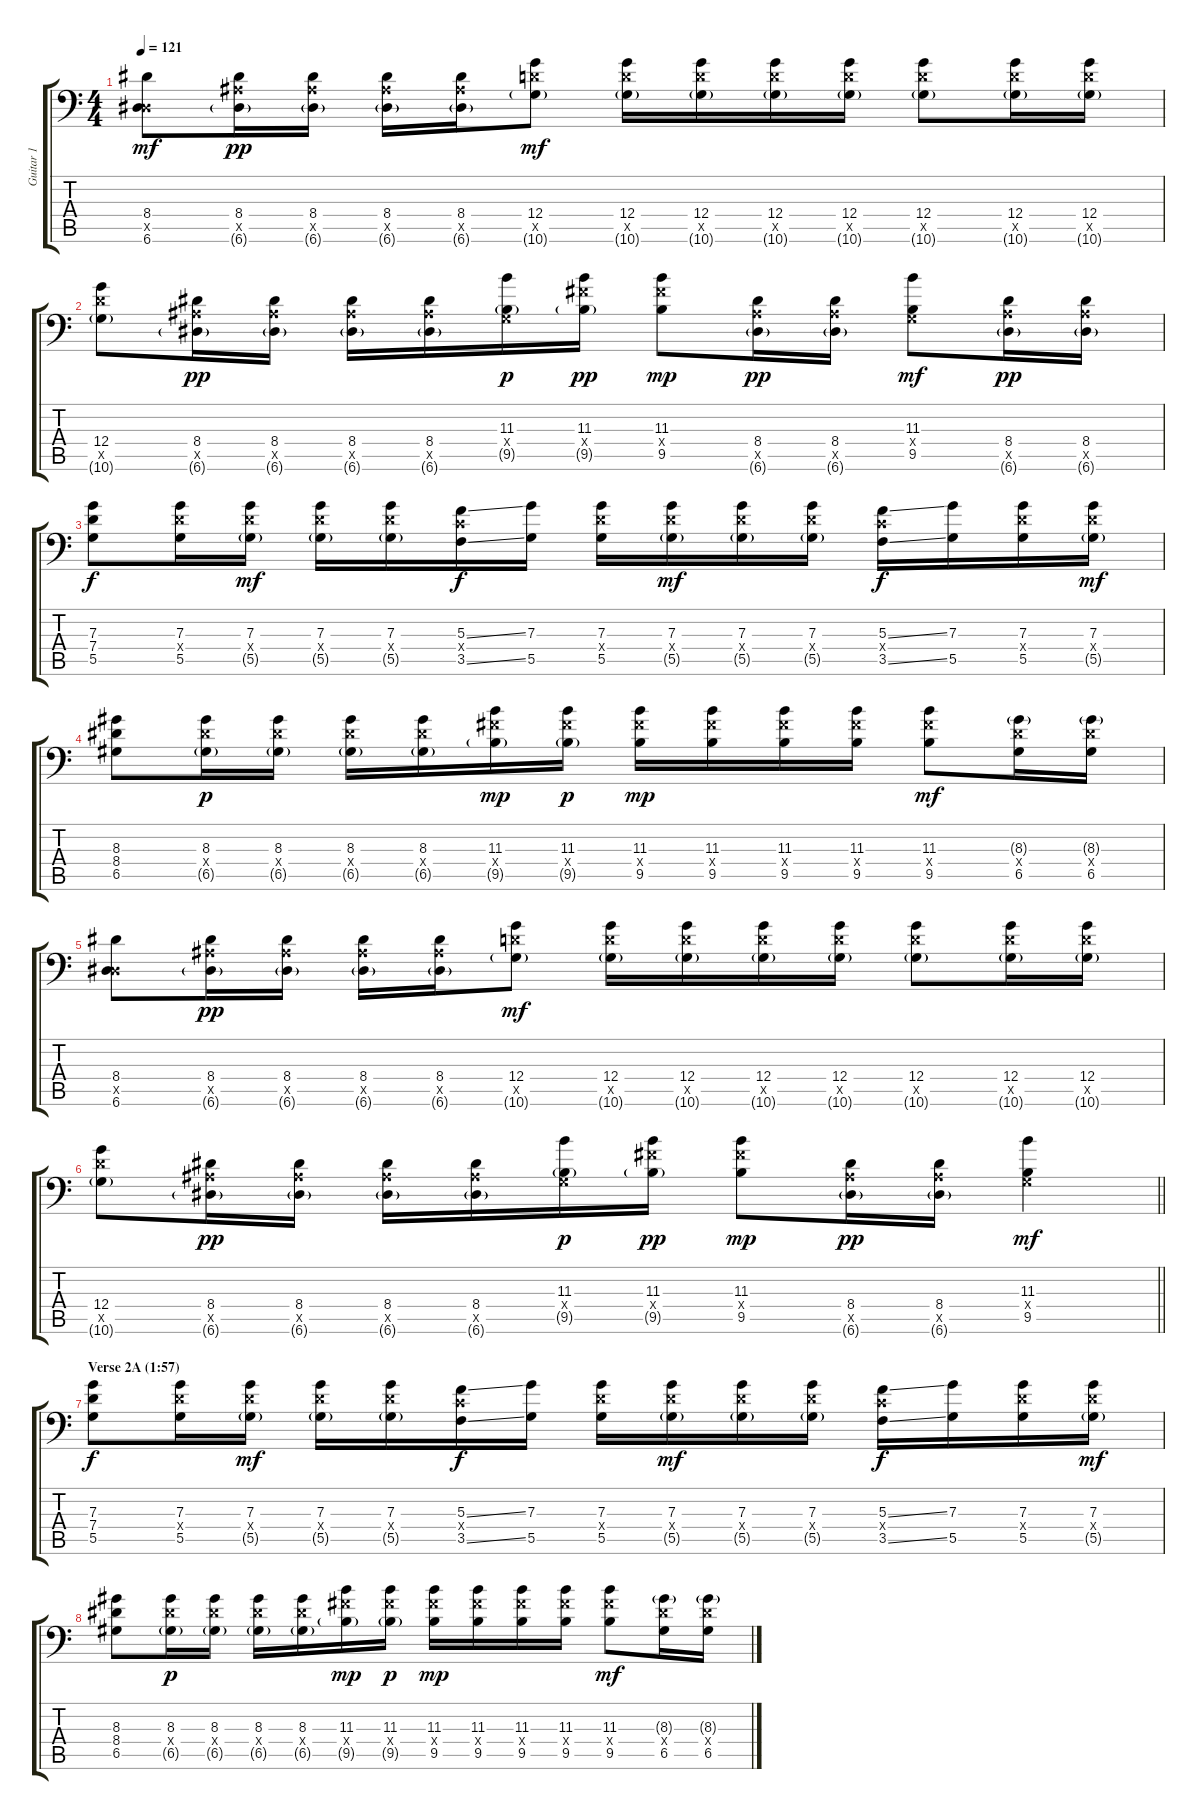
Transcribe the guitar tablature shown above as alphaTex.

\track ("Guitar 1" "Guitar 1") {instrument distortionguitar}
\staff {score tabs}
\tuning (A3 E3 C3 G2 D2 A1) {hide}
\ts (4 4)
\tempo 121
\clef f4
\ks c
(8.4 0.5{x} 6.6).8{dy mf} (8.4 8.5{x} 6.6{g}).16{dy pp} (8.4 8.5{x} 6.6{g}).16 (8.4 8.5{x} 6.6{g}).16 (8.4 8.5{x} 6.6{g}).16 (12.4 12.5{x} 10.6{g}).8{dy mf} (12.4 12.5{x} 10.6{g}).16 (12.4 12.5{x} 10.6{g}).16 (12.4 12.5{x} 10.6{g}).16 (12.4 12.5{x} 10.6{g}).16 (12.4 12.5{x} 10.6{g}).8 (12.4 12.5{x} 10.6{g}).16 (12.4 12.5{x} 10.6{g}).16 |
(12.4 12.5{x} 10.6{g}).8 (8.4 8.5{x} 6.6{g}).16{dy pp} (8.4 8.5{x} 6.6{g}).16 (8.4 8.5{x} 6.6{g}).16 (8.4 8.5{x} 6.6{g}).16 (11.3 0.4{x} 9.5{g}).16{dy p} (11.3 11.4{x} 9.5{g}).16{dy pp} (11.3 11.4{x} 9.5).8{dy mp} (8.4 8.5{x} 6.6{g}).16{dy pp} (8.4 8.5{x} 6.6{g}).16 (11.3 0.4{x} 9.5).8{dy mf} (8.4 8.5{x} 6.6{g}).16{dy pp} (8.4 8.5{x} 6.6{g}).16 |
(7.3 7.4 5.5).8{dy f} (7.3 7.4{x} 5.5).16 (7.3 7.4{x} 5.5{g}).16{dy mf} (7.3 7.4{x} 5.5{g}).16 (7.3 7.4{x} 5.5{g}).16 (5.3{ss} 5.4{x} 3.5{ss}).16{dy f} (7.3 5.5).16 (7.3 7.4{x} 5.5).16 (7.3 7.4{x} 5.5{g}).16{dy mf} (7.3 7.4{x} 5.5{g}).16 (7.3 7.4{x} 5.5{g}).16 (5.3{ss} 5.4{x} 3.5{ss}).16{dy f} (7.3 5.5).16 (7.3 7.4{x} 5.5).16 (7.3 7.4{x} 5.5{g}).16{dy mf} |
(8.3 8.4 6.5).8 (8.3 8.4{x} 6.5{g}).16{dy p} (8.3 8.4{x} 6.5{g}).16 (8.3 8.4{x} 6.5{g}).16 (8.3 8.4{x} 6.5{g}).16 (11.3 11.4{x} 9.5{g}).16{dy mp} (11.3 11.4{x} 9.5{g}).16{dy p} (11.3 11.4{x} 9.5).16{dy mp} (11.3 11.4{x} 9.5).16 (11.3 11.4{x} 9.5).16 (11.3 11.4{x} 9.5).16 (11.3 11.4{x} 9.5).8{dy mf} (8.3{g} 8.4{x} 6.5).16 (8.3{g} 8.4{x} 6.5).16 |
(8.4 0.5{x} 6.6).8 (8.4 8.5{x} 6.6{g}).16{dy pp} (8.4 8.5{x} 6.6{g}).16 (8.4 8.5{x} 6.6{g}).16 (8.4 8.5{x} 6.6{g}).16 (12.4 12.5{x} 10.6{g}).8{dy mf} (12.4 12.5{x} 10.6{g}).16 (12.4 12.5{x} 10.6{g}).16 (12.4 12.5{x} 10.6{g}).16 (12.4 12.5{x} 10.6{g}).16 (12.4 12.5{x} 10.6{g}).8 (12.4 12.5{x} 10.6{g}).16 (12.4 12.5{x} 10.6{g}).16 |
\barLineRight lightlight
(12.4 12.5{x} 10.6{g}).8 (8.4 8.5{x} 6.6{g}).16{dy pp} (8.4 8.5{x} 6.6{g}).16 (8.4 8.5{x} 6.6{g}).16 (8.4 8.5{x} 6.6{g}).16 (11.3 0.4{x} 9.5{g}).16{dy p} (11.3 11.4{x} 9.5{g}).16{dy pp} (11.3 11.4{x} 9.5).8{dy mp} (8.4 8.5{x} 6.6{g}).16{dy pp} (8.4 8.5{x} 6.6{g}).16 (11.3 0.4{x} 9.5).4{dy mf} |
\section ("" "Verse 2A (1:57)")
(7.3 7.4 5.5).8{dy f} (7.3 7.4{x} 5.5).16 (7.3 7.4{x} 5.5{g}).16{dy mf} (7.3 7.4{x} 5.5{g}).16 (7.3 7.4{x} 5.5{g}).16 (5.3{ss} 5.4{x} 3.5{ss}).16{dy f} (7.3 5.5).16 (7.3 7.4{x} 5.5).16 (7.3 7.4{x} 5.5{g}).16{dy mf} (7.3 7.4{x} 5.5{g}).16 (7.3 7.4{x} 5.5{g}).16 (5.3{ss} 5.4{x} 3.5{ss}).16{dy f} (7.3 5.5).16 (7.3 7.4{x} 5.5).16 (7.3 7.4{x} 5.5{g}).16{dy mf} |
(8.3 8.4 6.5).8 (8.3 8.4{x} 6.5{g}).16{dy p} (8.3 8.4{x} 6.5{g}).16 (8.3 8.4{x} 6.5{g}).16 (8.3 8.4{x} 6.5{g}).16 (11.3 11.4{x} 9.5{g}).16{dy mp} (11.3 11.4{x} 9.5{g}).16{dy p} (11.3 11.4{x} 9.5).16{dy mp} (11.3 11.4{x} 9.5).16 (11.3 11.4{x} 9.5).16 (11.3 11.4{x} 9.5).16 (11.3 11.4{x} 9.5).8{dy mf} (8.3{g} 8.4{x} 6.5).16 (8.3{g} 8.4{x} 6.5).16
